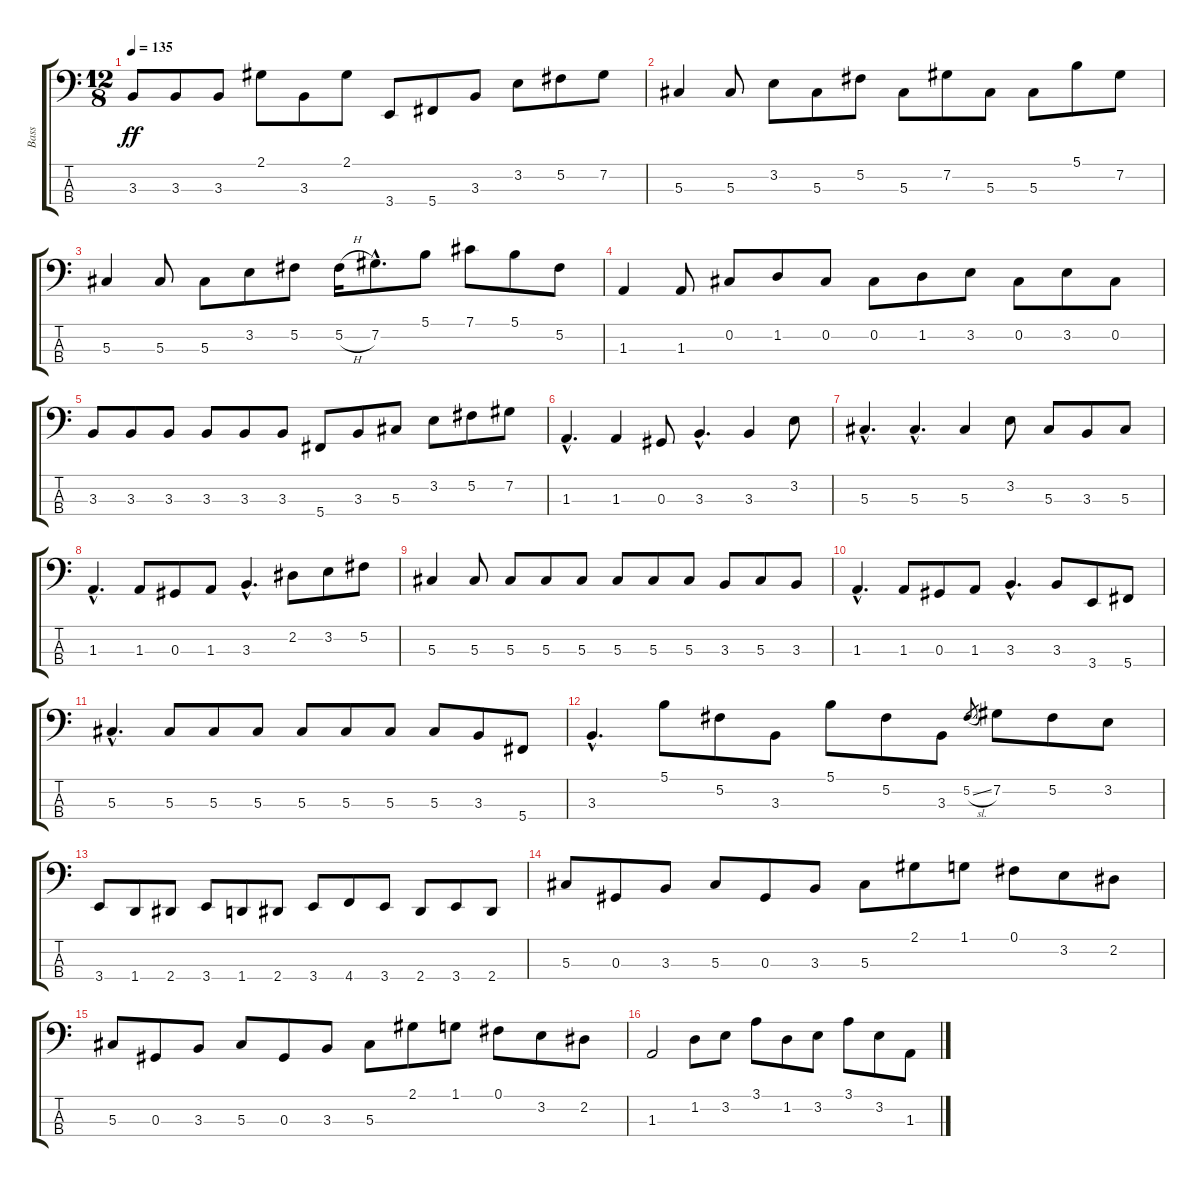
\track ("Bass" "Bass") {instrument electricbasspick}
\staff {score tabs}
\tuning (Gb2 Db2 Ab1 Db1) {hide}
\ts (12 8)
\tempo 135
\clef f4
\ks c
3.3.8{dy ff} 3.3.8 3.3.8 2.1.8 3.3.8 2.1.8 3.4.8 5.4.8 3.3.8 3.2.8 5.2.8 7.2.8 |
5.3.4 5.3.8 3.2.8 5.3.8 5.2.8 5.3.8 7.2.8 5.3.8 5.3.8 5.1.8 7.2.8 |
5.3.4 5.3.8 5.3.8 3.2.8 5.2.8 5.2{h}.16 7.2{hac}.8{d} 5.1.8 7.1.8 5.1.8 5.2.8 |
1.3.4 1.3.8 0.2.8 1.2.8 0.2.8 0.2.8 1.2.8 3.2.8 0.2.8 3.2.8 0.2.8 |
3.3.8 3.3.8 3.3.8 3.3.8 3.3.8 3.3.8 5.4.8 3.3.8 5.3.8 3.2.8 5.2.8 7.2.8 |
1.3{hac}.4{d} 1.3.4 0.3.8 3.3{hac}.4{d} 3.3.4 3.2.8 |
5.3{hac}.4{d} 5.3{hac}.4{d} 5.3.4 3.2.8 5.3.8 3.3.8 5.3.8 |
1.3{hac}.4{d} 1.3.8 0.3.8 1.3.8 3.3{hac}.4{d} 2.2.8 3.2.8 5.2.8 |
5.3.4 5.3.8 5.3.8 5.3.8 5.3.8 5.3.8 5.3.8 5.3.8 3.3.8 5.3.8 3.3.8 |
1.3{hac}.4{d} 1.3.8 0.3.8 1.3.8 3.3{hac}.4{d} 3.3.8 3.4.8 5.4.8 |
5.3{hac}.4{d} 5.3.8 5.3.8 5.3.8 5.3.8 5.3.8 5.3.8 5.3.8 3.3.8 5.4.8 |
3.3{hac}.4{d} 5.1.8 5.2.8 3.3.8 5.1.8 5.2.8 3.3.8 5.2{sl}.8{gr} 7.2.8 5.2.8 3.2.8 |
3.4.8 1.4.8 2.4.8 3.4.8 1.4.8 2.4.8 3.4.8 4.4.8 3.4.8 2.4.8 3.4.8 2.4.8 |
5.3.8 0.3.8 3.3.8 5.3.8 0.3.8 3.3.8 5.3.8 2.1.8 1.1.8 0.1.8 3.2.8 2.2.8 |
5.3.8 0.3.8 3.3.8 5.3.8 0.3.8 3.3.8 5.3.8 2.1.8 1.1.8 0.1.8 3.2.8 2.2.8 |
1.3.2 1.2.8 3.2.8 3.1.8 1.2.8 3.2.8 3.1.8 3.2.8 1.3.8
